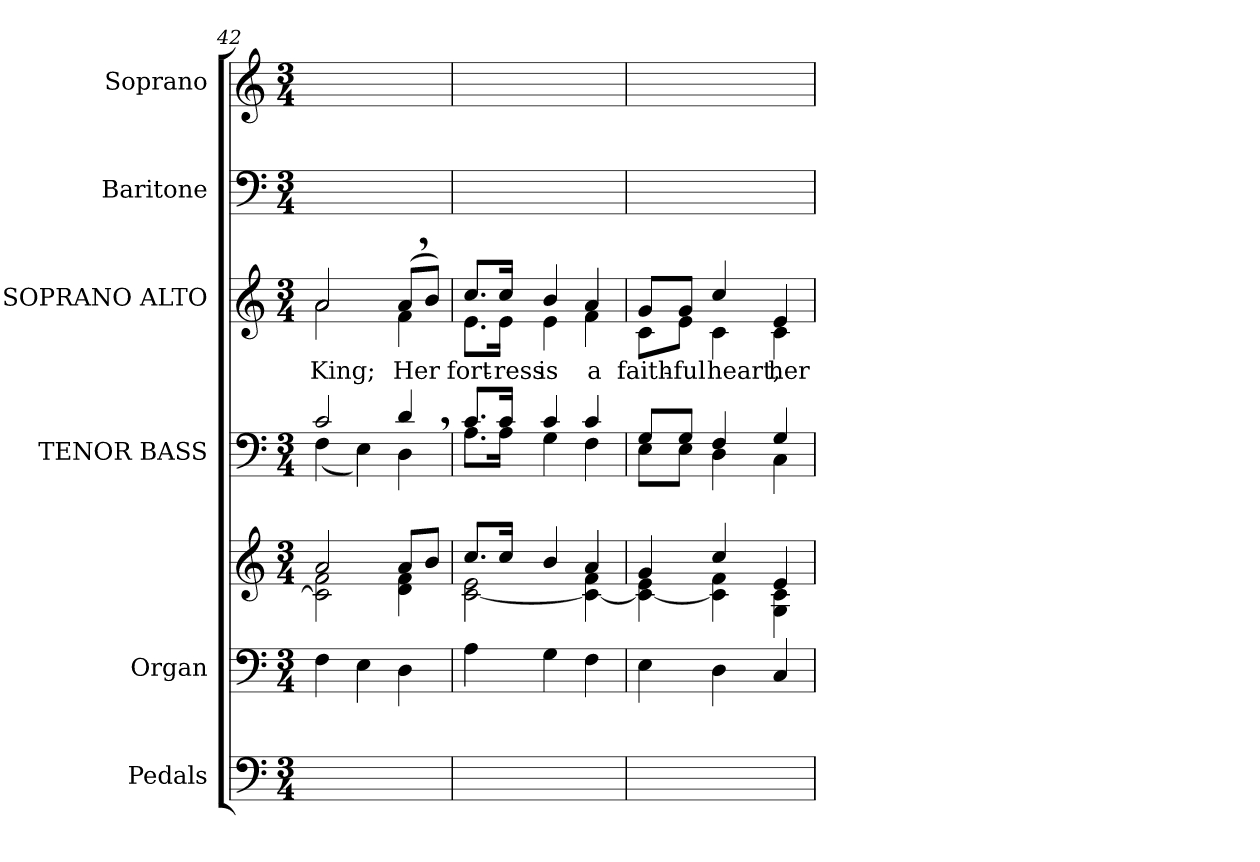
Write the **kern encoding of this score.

**kern	**kern	**kern	**kern	**kern	**text	**kern	**kern
*part6	*part5	*part5	*part4	*part3	*part3	*part2	*part1
*staff7	*staff6	*staff5	*staff4	*staff3	*staff3	*staff2	*staff1
*I"Pedals	*I"Organ	*	*I"TENOR BASS	*I"SOPRANO ALTO	*	*I"Baritone	*I"Soprano
*I'Ped.	*I'Org.	*	*I'B.	*I'S.	*	*I'Bar.	*I'S.
*clefF4	*clefF4	*clefG2	*clefF4	*clefG2	*	*clefF4	*clefG2
*k[]	*k[]	*k[]	*k[]	*k[]	*	*k[]	*k[]
*C:	*C:	*C:	*C:	*C:	*	*C:	*C:
*M3/4	*M3/4	*M3/4	*M3/4	*M3/4	*	*M3/4	*M3/4
=42	=42	=42	=42	=42	=42	=42	=42
*	*	*^	*^	*^	*	*	*
!	!	!	!	!	!	!	!	!LO:LY:b:color=#000000	!LO:N:vis=1	!
4Fi\yy	4Fi\	2ai/	2ci\] 2fi	2ci/	(4Fi\	2ai/	2ai\	King;	2.ryy	2ai/yy
4Ei\yy	4Ei\	.	.	.	4Ei\)	.	.	.	.	.
!	!	!	!	!	!	!	!	!LO:LY:b:color=#000000	!	!
4Di\yy	4Di\	8ai/L	4di\ 4fi	4d,i/	4Di\	(8a,i/L	4fi\	Her	.	(8a,i/Lyy
.	.	8bi/J	.	.	.	8bi/J)	.	.	.	8bi/Jyy)
=43	=43	=43	=43	=43	=43	=43	=43	=43	=43	=43
!	!	!	!	!	!	!	!	!LO:LY:b:color=#000000	!LO:N:vis=1	!
4Ai\yy	4Ai\	8.cci/L	[<2ci\ 2ei	8.ci/L	8.Ai\L	8.cci/L	8.ei\L	fort-	2.ryy	8.cci\Lyy
!	!	!	!	!	!	!	!	!LO:LY:b:color=#000000	!	!
.	.	16cci/Jk	.	16ci/Jk	16Ai\Jk	16cci/Jk	16ei\Jk	-ress	.	16cci\Jkyy
!	!	!	!	!	!	!	!	!LO:LY:b:color=#000000	!	!
4Gi\yy	4Gi\	4bi/	.	4ci/	4Gi\	4bi/	4ei\	is	.	4bi\yy
!	!	!	!	!	!	!	!	!LO:LY:b:color=#000000	!	!
4Fi\yy	4Fi\	4ai/	4ci\_< 4fi	4ci/	4Fi\	4ai/	4fi\	a	.	4ai/yy
=44	=44	=44	=44	=44	=44	=44	=44	=44	=44	=44
!	!	!	!	!	!	!	!	!LO:LY:b:color=#000000	!LO:N:vis=1	!
4Ei\yy	4Ei\	4gi/	4ci\_< 4ei	8Gi/L	8Ei\L	8gi/L	8ci\L	faith-	2.ryy	4gi/yy
!	!	!	!	!	!	!	!	!LO:LY:b:color=#000000	!	!
.	.	.	.	8Gi/J	8Ei\J	8gi/J	8ei\J	-ful	.	.
!	!	!	!	!	!	!	!	!LO:LY:b:color=#000000	!	!
4Di\yy	4Di\	4cci/	4ci\] 4fi	4Fi/	4Di\	4cci/	4ci\	heart,	.	4cci\yy
!	!	!	!	!	!	!	!	!LO:LY:b:color=#000000	!	!
4Ci/yy	4Ci/	4ei/	4Gi\ 4ci	4Gi/	4Ci\	4ei/	4ci\	her	.	4ei/yy
*	*	*v	*v	*	*	*v	*v	*	*	*
*	*	*	*v	*v	*	*	*	*
=	=	=	=	=	=	=	=
*-	*-	*-	*-	*-	*-	*-	*-
